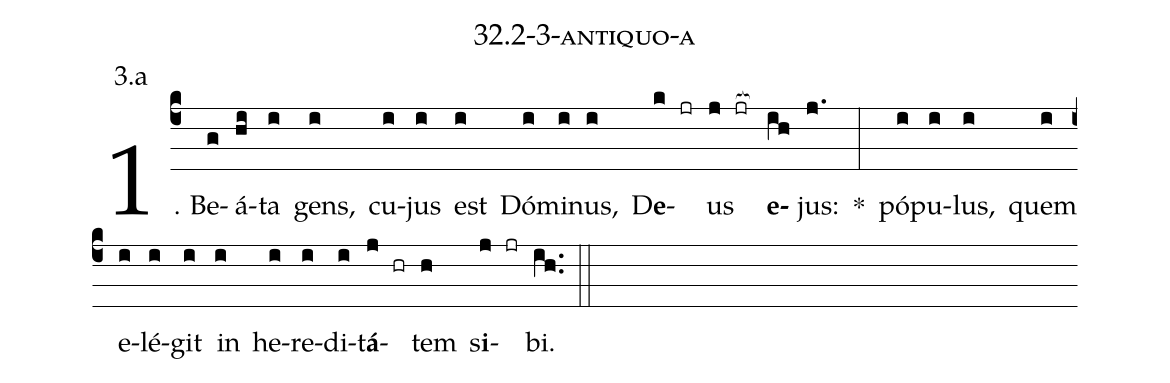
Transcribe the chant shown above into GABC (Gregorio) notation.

name: 32.2-3-antiquo-a;
annotation: 3.a;
%%
(c4)1. Be(g)á(hi)ta(i) gens,(i) cu(i)jus(i) est(i) Dó(i)mi(i)nus,(i) D<b>e</b>(k jr)us(j jr[ocb:1{]) <b>e</b>(ih[ocb:0}])jus:(j.) *(:) pó(i)pu(i)lus,(i) quem(i) e(i)lé(i)git(i) in(i) he(i)re(i)di(i)t<b>á</b>(j hr)tem(h) s<b>i</b>(j jr)bi.(ih..) (::)
